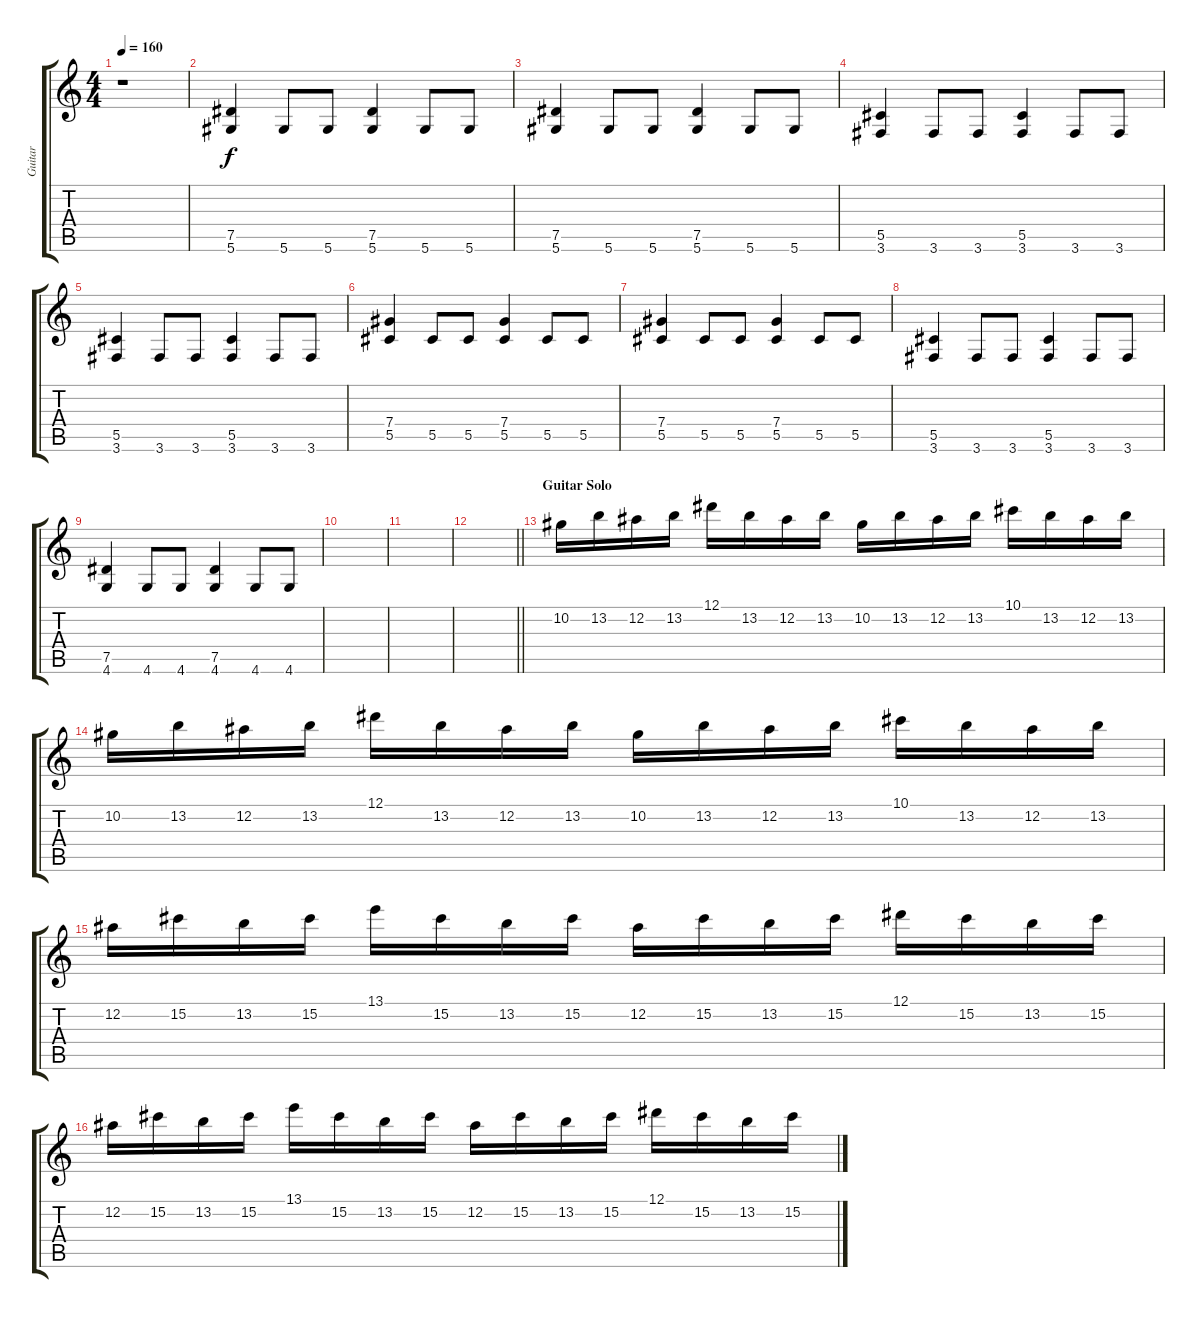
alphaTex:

\track ("Guitar" "Guitar") {instrument distortionguitar}
\staff {score tabs}
\tuning (Eb4 Bb3 Gb3 Db3 Ab2 Eb2) {hide}
\ts (4 4)
\tempo 160
\clef g2
\ks c
r.1{dy f} |
(7.5 5.6).4 5.6.8 5.6.8 (7.5 5.6).4 5.6.8 5.6.8 |
(7.5 5.6).4 5.6.8 5.6.8 (7.5 5.6).4 5.6.8 5.6.8 |
(5.5 3.6).4 3.6.8 3.6.8 (5.5 3.6).4 3.6.8 3.6.8 |
(5.5 3.6).4 3.6.8 3.6.8 (5.5 3.6).4 3.6.8 3.6.8 |
(7.4 5.5).4 5.5.8 5.5.8 (7.4 5.5).4 5.5.8 5.5.8 |
(7.4 5.5).4 5.5.8 5.5.8 (7.4 5.5).4 5.5.8 5.5.8 |
(5.5 3.6).4 3.6.8 3.6.8 (5.5 3.6).4 3.6.8 3.6.8 |
(7.5 4.6).4 4.6.8 4.6.8 (7.5 4.6).4 4.6.8 4.6.8 |
|
|
\barLineRight lightlight
|
\section ("" "Guitar Solo")
10.2.16 13.2.16 12.2.16 13.2.16 12.1.16 13.2.16 12.2.16 13.2.16 10.2.16 13.2.16 12.2.16 13.2.16 10.1.16 13.2.16 12.2.16 13.2.16 |
10.2.16 13.2.16 12.2.16 13.2.16 12.1.16 13.2.16 12.2.16 13.2.16 10.2.16 13.2.16 12.2.16 13.2.16 10.1.16 13.2.16 12.2.16 13.2.16 |
12.2.16 15.2.16 13.2.16 15.2.16 13.1.16 15.2.16 13.2.16 15.2.16 12.2.16 15.2.16 13.2.16 15.2.16 12.1.16 15.2.16 13.2.16 15.2.16 |
12.2.16 15.2.16 13.2.16 15.2.16 13.1.16 15.2.16 13.2.16 15.2.16 12.2.16 15.2.16 13.2.16 15.2.16 12.1.16 15.2.16 13.2.16 15.2.16
